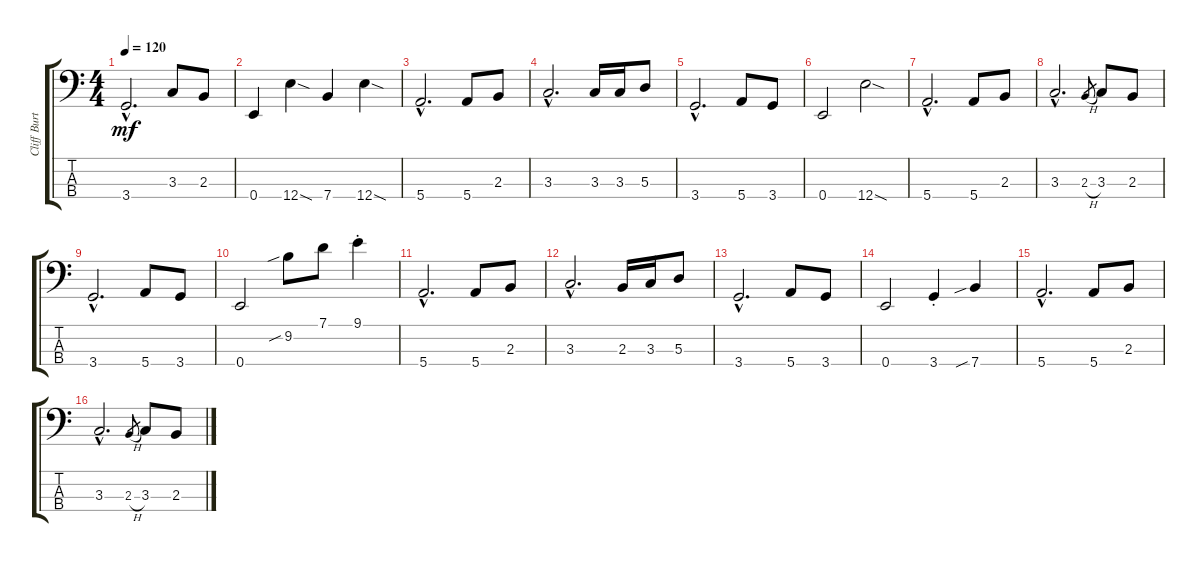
\track ("Cliff Burton - Bass" "Cliff Burt") {instrument electricbasspick}
\staff {score tabs}
\tuning (G2 D2 A1 E1) {hide}
\ts (4 4)
\tempo 120
\clef f4
\ks c
3.4{hac}.2{d dy mf} 3.3.8 2.3.8 |
0.4.4 12.4{sod}.4 7.4.4 12.4{sod}.4 |
5.4{hac}.2{d} 5.4.8 2.3.8 |
3.3{hac}.2{d} 3.3.16 3.3.16 5.3.8 |
3.4{hac}.2{d} 5.4.8 3.4.8 |
0.4.2 12.4{sod}.2 |
5.4{hac}.2{d} 5.4.8 2.3.8 |
3.3{hac}.2{d} 2.3{h}.8{gr} 3.3.8 2.3.8 |
3.4{hac}.2{d} 5.4.8 3.4.8 |
0.4.2 9.2{sib}.8 7.1.8 9.1{st}.4 |
5.4{hac}.2{d} 5.4.8 2.3.8 |
3.3{hac}.2{d} 2.3.16 3.3.16 5.3.8 |
3.4{hac}.2{d} 5.4.8 3.4.8 |
0.4.2 3.4{st}.4 7.4{sib}.4 |
5.4{hac}.2{d} 5.4.8 2.3.8 |
3.3{hac}.2{d} 2.3{h}.8{gr} 3.3.8 2.3.8
